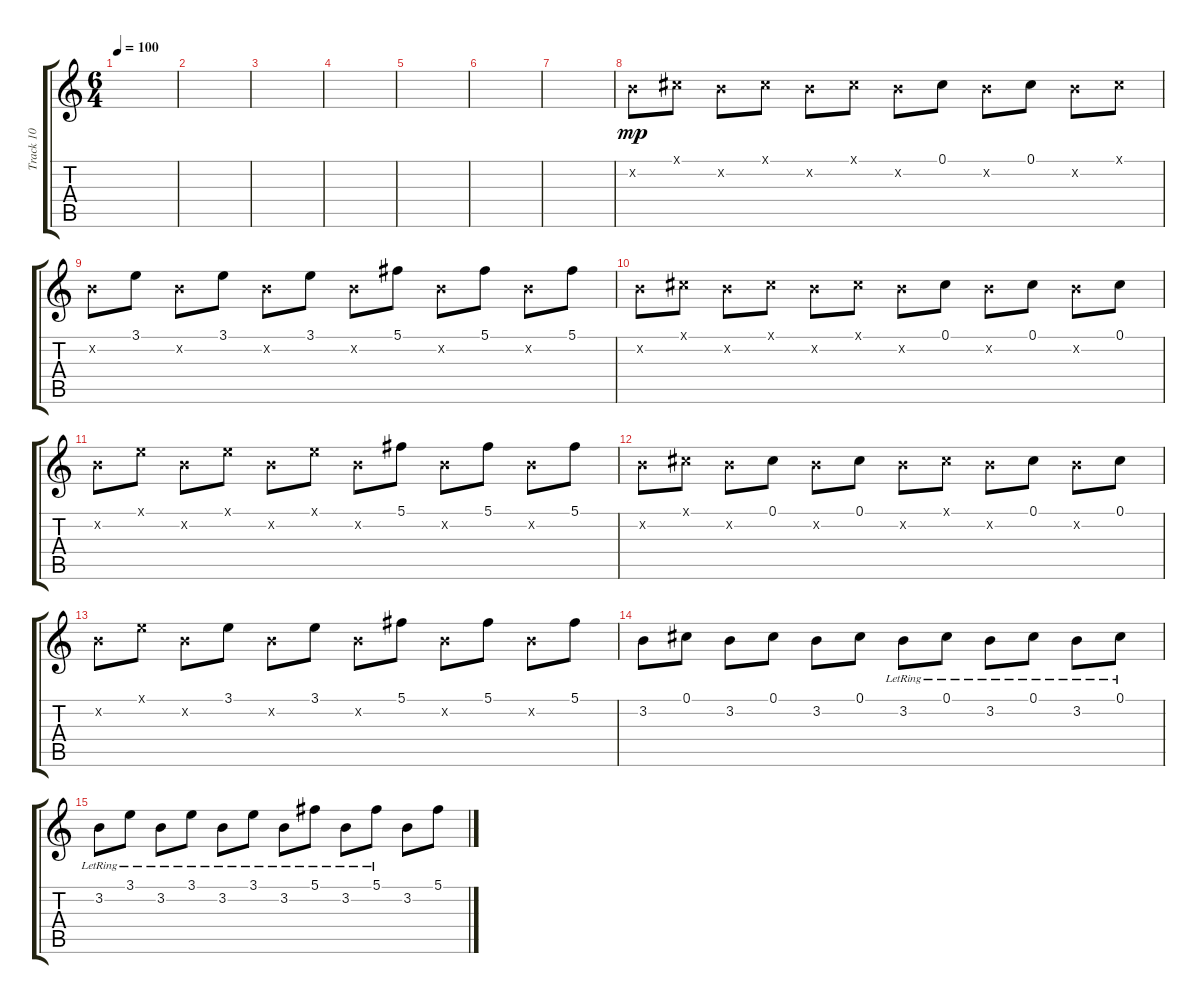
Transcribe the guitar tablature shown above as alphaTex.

\track ("Track 10" "Track 10") {instrument distortionguitar}
\staff {score tabs}
\tuning (Db4 Ab3 E3 B2 Gb2 B1) {hide}
\ts (6 4)
\tempo 100
\clef g2
\ks c
|
|
|
|
|
|
|
3.2{x}.8{dy mp} 0.1{x}.8 3.2{x}.8 0.1{x}.8 3.2{x}.8 0.1{x}.8 3.2{x}.8 0.1.8 3.2{x}.8 0.1.8 3.2{x}.8 0.1{x}.8 |
3.2{x}.8 3.1.8 3.2{x}.8 3.1.8 3.2{x}.8 3.1.8 3.2{x}.8 5.1.8 3.2{x}.8 5.1.8 3.2{x}.8 5.1.8 |
3.2{x}.8 0.1{x}.8 3.2{x}.8 0.1{x}.8 3.2{x}.8 0.1{x}.8 3.2{x}.8 0.1.8 3.2{x}.8 0.1.8 3.2{x}.8 0.1.8 |
3.2{x}.8 3.1{x}.8 3.2{x}.8 3.1{x}.8 3.2{x}.8 3.1{x}.8 3.2{x}.8 5.1.8 3.2{x}.8 5.1.8 3.2{x}.8 5.1.8 |
3.2{x}.8 0.1{x}.8 3.2{x}.8 0.1.8 3.2{x}.8 0.1.8 3.2{x}.8 0.1{x}.8 3.2{x}.8 0.1.8 3.2{x}.8 0.1.8 |
3.2{x}.8 3.1{x}.8 3.2{x}.8 3.1.8 3.2{x}.8 3.1.8 3.2{x}.8 5.1.8 3.2{x}.8 5.1.8 3.2{x}.8 5.1.8 |
3.2.8 0.1.8 3.2.8 0.1.8 3.2.8 0.1.8 3.2{lr}.8 0.1{lr}.8 3.2{lr}.8 0.1{lr}.8 3.2{lr}.8 0.1{lr}.8 |
3.2{lr}.8 3.1{lr}.8 3.2{lr}.8 3.1{lr}.8 3.2{lr}.8 3.1{lr}.8 3.2{lr}.8 5.1{lr}.8 3.2{lr}.8 5.1{lr}.8 3.2.8 5.1.8
